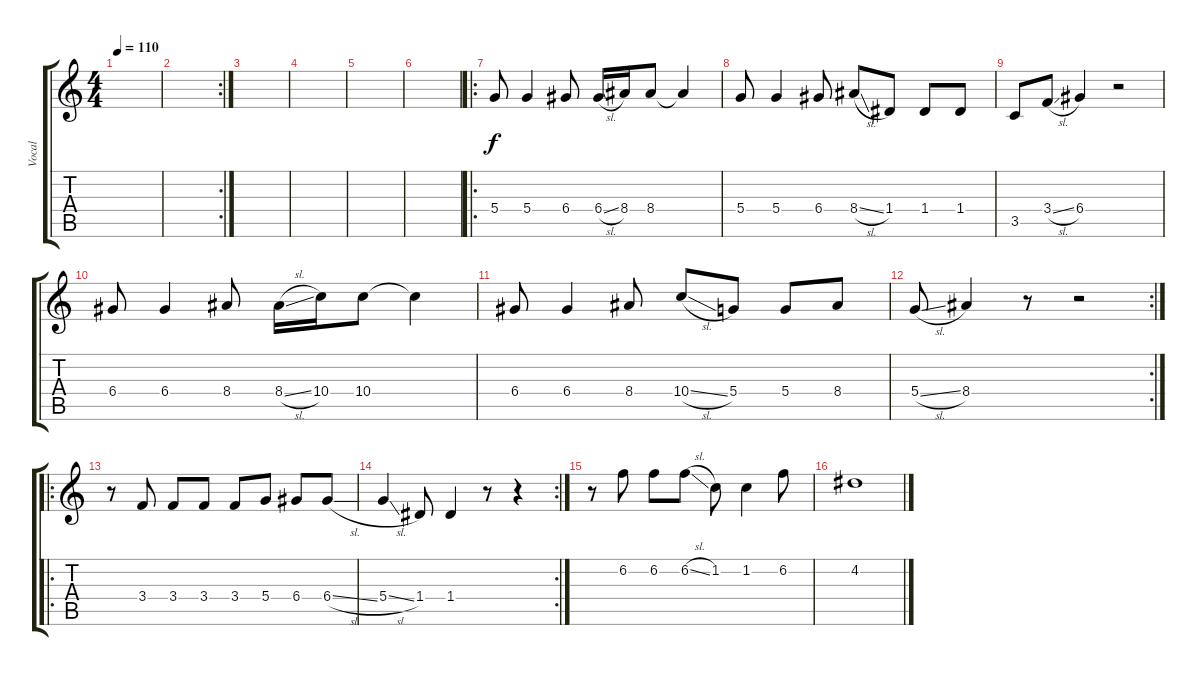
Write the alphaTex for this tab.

\track ("Vocal" "Vocal") {instrument acousticguitarsteel}
\staff {score tabs}
\tuning (E4 B3 G3 D3 A2 E2) {hide}
\ts (4 4)
\tempo 110
\clef g2
\ks c
|
\rc 2
|
|
|
|
|
\ro
5.4.8 5.4.4 6.4.8 6.4{sl}.16 8.4.16 8.4.8 8.4{t}.4 |
5.4.8 5.4.4 6.4.8 8.4{sl}.8 1.4.8 1.4.8 1.4.8 |
3.5.8 3.4{sl}.8 6.4.4 r.2 |
6.4.8 6.4.4 8.4.8 8.4{sl}.16 10.4.16 10.4.8 10.4{t}.4 |
6.4.8 6.4.4 8.4.8 10.4{sl}.8 5.4.8 5.4.8 8.4.8 |
\rc 2
5.4{sl}.8 8.4.4 r.8 r.2 |
\ro
r.8 3.4.8 3.4.8 3.4.8 3.4.8 5.4.8 6.4.8 6.4{sl}.8 |
\rc 2
5.4{sl}.4 1.4.8 1.4.4 r.8 r.4 |
r.8 6.2.8 6.2.8 6.2{sl}.8 1.2.8 1.2.4 6.2.8 |
4.2.1
